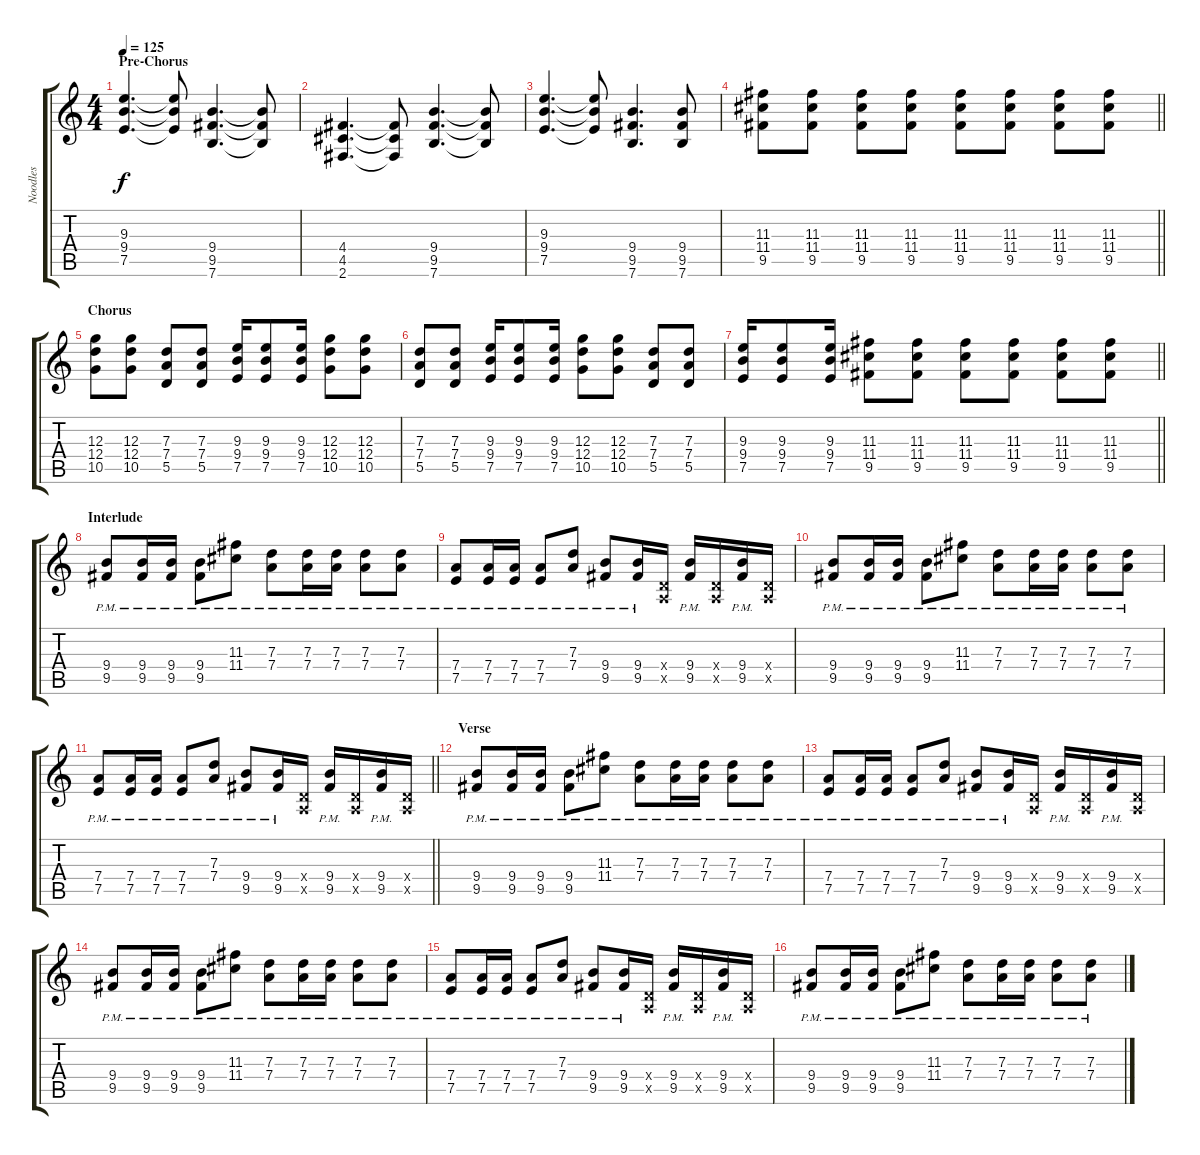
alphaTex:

\track ("Noodles" "Noodles") {instrument overdrivenguitar}
\staff {score tabs}
\tuning (E4 B3 G3 D3 A2 E2) {hide}
\ts (4 4)
\section ("" "Pre-Chorus")
\tempo 125
\clef g2
\ks c
(9.3 9.4 7.5).4{d dy f} (9.3{t} 9.4{t} 7.5{t}).8 (9.4 9.5 7.6).4{d} (9.4{t} 9.5{t} 7.6{t}).8 |
(4.4 4.5 2.6).4{d} (4.4{t} 4.5{t} 2.6{t}).8 (9.4 9.5 7.6).4{d} (9.4{t} 9.5{t} 7.6{t}).8 |
(9.3 9.4 7.5).4{d} (9.3{t} 9.4{t} 7.5{t}).8 (9.4 9.5 7.6).4{d} (9.4 9.5 7.6).8 |
\barLineRight lightlight
(11.3 11.4 9.5).8 (11.3 11.4 9.5).8 (11.3 11.4 9.5).8 (11.3 11.4 9.5).8 (11.3 11.4 9.5).8 (11.3 11.4 9.5).8 (11.3 11.4 9.5).8 (11.3 11.4 9.5).8 |
\section ("" "Chorus")
(12.3 12.4 10.5).8 (12.3 12.4 10.5).8 (7.3 7.4 5.5).8 (7.3 7.4 5.5).8 (9.3 9.4 7.5).16 (9.3 9.4 7.5).8 (9.3 9.4 7.5).16 (12.3 12.4 10.5).8 (12.3 12.4 10.5).8 |
(7.3 7.4 5.5).8 (7.3 7.4 5.5).8 (9.3 9.4 7.5).16 (9.3 9.4 7.5).8 (9.3 9.4 7.5).16 (12.3 12.4 10.5).8 (12.3 12.4 10.5).8 (7.3 7.4 5.5).8 (7.3 7.4 5.5).8 |
\barLineRight lightlight
(9.3 9.4 7.5).16 (9.3 9.4 7.5).8 (9.3 9.4 7.5).16 (11.3 11.4 9.5).8 (11.3 11.4 9.5).8 (11.3 11.4 9.5).8 (11.3 11.4 9.5).8 (11.3 11.4 9.5).8 (11.3 11.4 9.5).8 |
\section ("" "Interlude")
(9.4{pm} 9.5{pm}).8 (9.4{pm} 9.5{pm}).16 (9.4{pm} 9.5{pm}).16 (9.4{pm} 9.5{pm}).8 (11.3{pm} 11.4{pm}).8 (7.3{pm} 7.4{pm}).8 (7.3{pm} 7.4{pm}).16 (7.3{pm} 7.4{pm}).16 (7.3{pm} 7.4{pm}).8 (7.3{pm} 7.4{pm}).8 |
(7.4{pm} 7.5{pm}).8 (7.4{pm} 7.5{pm}).16 (7.4{pm} 7.5{pm}).16 (7.4{pm} 7.5{pm}).8 (7.3{pm} 7.4{pm}).8 (9.4{pm} 9.5{pm}).8 (9.4{pm} 9.5{pm}).16 (0.4{x} 0.5{x}).16 (9.4{pm} 9.5{pm}).16 (0.4{x} 0.5{x}).16 (9.4{pm} 9.5{pm}).16 (0.4{x} 0.5{x}).16 |
(9.4{pm} 9.5{pm}).8 (9.4{pm} 9.5{pm}).16 (9.4{pm} 9.5{pm}).16 (9.4{pm} 9.5{pm}).8 (11.3{pm} 11.4{pm}).8 (7.3{pm} 7.4{pm}).8 (7.3{pm} 7.4{pm}).16 (7.3{pm} 7.4{pm}).16 (7.3{pm} 7.4{pm}).8 (7.3{pm} 7.4{pm}).8 |
\barLineRight lightlight
(7.4{pm} 7.5{pm}).8 (7.4{pm} 7.5{pm}).16 (7.4{pm} 7.5{pm}).16 (7.4{pm} 7.5{pm}).8 (7.3{pm} 7.4{pm}).8 (9.4{pm} 9.5{pm}).8 (9.4{pm} 9.5{pm}).16 (0.4{x} 0.5{x}).16 (9.4{pm} 9.5{pm}).16 (0.4{x} 0.5{x}).16 (9.4{pm} 9.5{pm}).16 (0.4{x} 0.5{x}).16 |
\section ("" "Verse")
(9.4{pm} 9.5{pm}).8 (9.4{pm} 9.5{pm}).16 (9.4{pm} 9.5{pm}).16 (9.4{pm} 9.5{pm}).8 (11.3{pm} 11.4{pm}).8 (7.3{pm} 7.4{pm}).8 (7.3{pm} 7.4{pm}).16 (7.3{pm} 7.4{pm}).16 (7.3{pm} 7.4{pm}).8 (7.3{pm} 7.4{pm}).8 |
(7.4{pm} 7.5{pm}).8 (7.4{pm} 7.5{pm}).16 (7.4{pm} 7.5{pm}).16 (7.4{pm} 7.5{pm}).8 (7.3{pm} 7.4{pm}).8 (9.4{pm} 9.5{pm}).8 (9.4{pm} 9.5{pm}).16 (0.4{x} 0.5{x}).16 (9.4{pm} 9.5{pm}).16 (0.4{x} 0.5{x}).16 (9.4{pm} 9.5{pm}).16 (0.4{x} 0.5{x}).16 |
(9.4{pm} 9.5{pm}).8 (9.4{pm} 9.5{pm}).16 (9.4{pm} 9.5{pm}).16 (9.4{pm} 9.5{pm}).8 (11.3{pm} 11.4{pm}).8 (7.3{pm} 7.4{pm}).8 (7.3{pm} 7.4{pm}).16 (7.3{pm} 7.4{pm}).16 (7.3{pm} 7.4{pm}).8 (7.3{pm} 7.4{pm}).8 |
(7.4{pm} 7.5{pm}).8 (7.4{pm} 7.5{pm}).16 (7.4{pm} 7.5{pm}).16 (7.4{pm} 7.5{pm}).8 (7.3{pm} 7.4{pm}).8 (9.4{pm} 9.5{pm}).8 (9.4{pm} 9.5{pm}).16 (0.4{x} 0.5{x}).16 (9.4{pm} 9.5{pm}).16 (0.4{x} 0.5{x}).16 (9.4{pm} 9.5{pm}).16 (0.4{x} 0.5{x}).16 |
(9.4{pm} 9.5{pm}).8 (9.4{pm} 9.5{pm}).16 (9.4{pm} 9.5{pm}).16 (9.4{pm} 9.5{pm}).8 (11.3{pm} 11.4{pm}).8 (7.3{pm} 7.4{pm}).8 (7.3{pm} 7.4{pm}).16 (7.3{pm} 7.4{pm}).16 (7.3{pm} 7.4{pm}).8 (7.3{pm} 7.4{pm}).8
